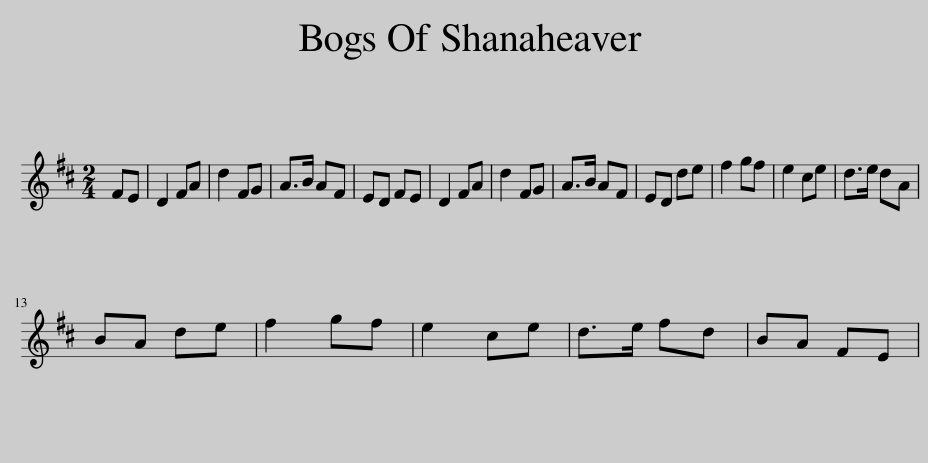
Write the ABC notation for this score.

X:1
L:1/8
M:2/4
I:linebreak $
K:D
V:1 treble
V:1
 FE | D2 FA | d2 FG | A>B AF | ED FE | %5
 D2 FA | d2 FG | A>B AF | ED de | f2 gf | %10
 e2 ce | d>e dA |$ BA de | f2 gf | e2 ce | %15
 d>e fd | BA FE | %17
